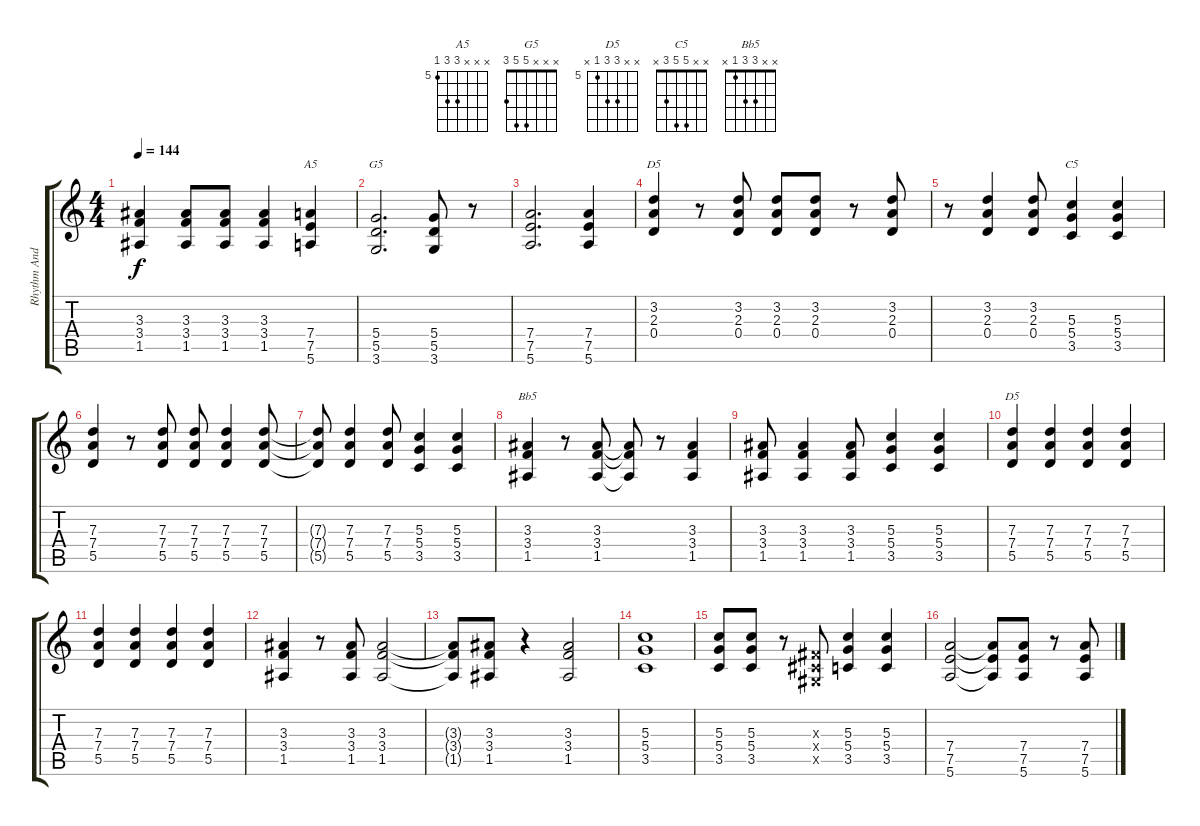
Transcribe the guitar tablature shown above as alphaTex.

\track ("Rhythm And Fill Guitar" "Rhythm And") {instrument distortionguitar}
\staff {score tabs}
\tuning (E4 B3 G3 D3 A2 E2) {hide}
\chord ("A5" x x x 7 7 5) {firstfret 5}
\chord ("G5" x x x 5 5 3)
\chord ("D5" x 3 2 0 x x)
\chord ("C5" x x 5 5 3 x)
\chord ("Bb5" x x 3 3 1 x)
\chord ("D5" x x 7 7 5 x) {firstfret 5}
\ts (4 4)
\tempo 144
\clef g2
\ks c
(3.3{t} 3.4{t} 1.5{t}).4{dy f} (3.3 3.4 1.5).8 (3.3 3.4 1.5).8 (3.3 3.4 1.5).4 (7.4 7.5 5.6).4{ch "A5"} |
(5.4 5.5 3.6).2{d ch "G5"} (5.4 5.5 3.6).8 r.8 |
(7.4 7.5 5.6).2{d} (7.4 7.5 5.6).4 |
(3.2 2.3 0.4).4{ch "D5"} r.8 (3.2 2.3 0.4).8 (3.2 2.3 0.4).8 (3.2 2.3 0.4).8 r.8 (3.2 2.3 0.4).8 |
r.8 (3.2 2.3 0.4).4 (3.2 2.3 0.4).8 (5.3 5.4 3.5).4{ch "C5"} (5.3 5.4 3.5).4 |
(7.3 7.4 5.5).4 r.8 (7.3 7.4 5.5).8 (7.3 7.4 5.5).8 (7.3 7.4 5.5).4 (7.3 7.4 5.5).8 |
(7.3{t} 7.4{t} 5.5{t}).8 (7.3 7.4 5.5).4 (7.3 7.4 5.5).8 (5.3 5.4 3.5).4 (5.3 5.4 3.5).4 |
(3.3 3.4 1.5).4{ch "Bb5"} r.8 (3.3 3.4 1.5).8 (3.3{t} 3.4{t} 1.5{t}).8 r.8 (3.3 3.4 1.5).4 |
(3.3 3.4 1.5).8 (3.3 3.4 1.5).4 (3.3 3.4 1.5).8 (5.3 5.4 3.5).4 (5.3 5.4 3.5).4 |
(7.3 7.4 5.5).4{ch "D5"} (7.3 7.4 5.5).4 (7.3 7.4 5.5).4 (7.3 7.4 5.5).4 |
(7.3 7.4 5.5).4 (7.3 7.4 5.5).4 (7.3 7.4 5.5).4 (7.3 7.4 5.5).4 |
(3.3 3.4 1.5).4 r.8 (3.3 3.4 1.5).8 (3.3 3.4 1.5).2 |
(3.3{t} 3.4{t} 1.5{t}).8 (3.3 3.4 1.5).8 r.4 (3.3 3.4 1.5).2 |
(5.3 5.4 3.5).1 |
(5.3 5.4 3.5).8 (5.3 5.4 3.5).8 r.8 (-1.3{x} -1.4{x} -1.5{x}).8 (5.3 5.4 3.5).4 (5.3 5.4 3.5).4 |
(7.4 7.5 5.6).2 (7.4{t} 7.5{t} 5.6{t}).8 (7.4 7.5 5.6).8 r.8 (7.4 7.5 5.6).8
